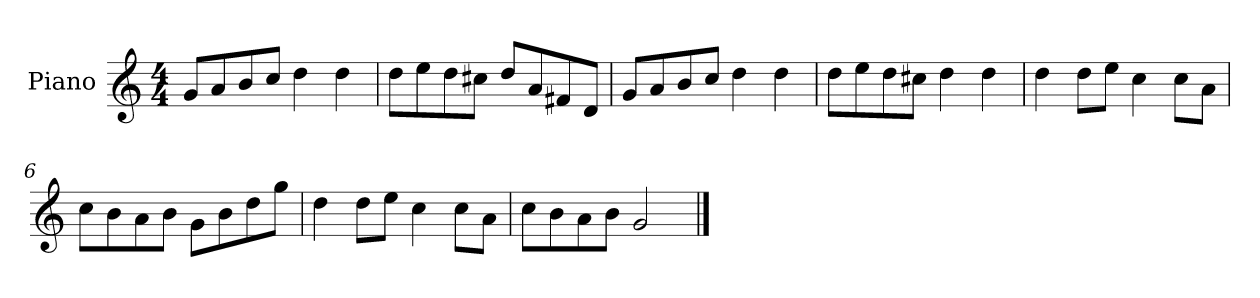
**kern
*part1
*staff1
*I"Piano
*I'P-no
*clefG2
*k[]
*M4/4
*MM90
=1
8g/L
8a/
8b/
8cc/J
4dd\
4dd\
=2
8dd\L
8ee\
8dd\
8cc#X\J
8dd/L
8a/
8f#X/
8d/J
=3
8g/L
8a/
8b/
8cc/J
4dd\
4dd\
=4
8dd\L
8ee\
8dd\
8cc#X\J
4dd\
4dd\
=5
4dd\
8dd\L
8ee\J
4cc\
8cc\L
8a\J
!!LO:LB:g=z
=6
8cc\L
8b\
8a\
8b\J
8g\L
8b\
8dd\
8gg\J
=7
4dd\
8dd\L
8ee\J
4cc\
8cc\L
8a\J
=8
8cc\L
8b\
8a\
8b\J
2g/
==
*-
